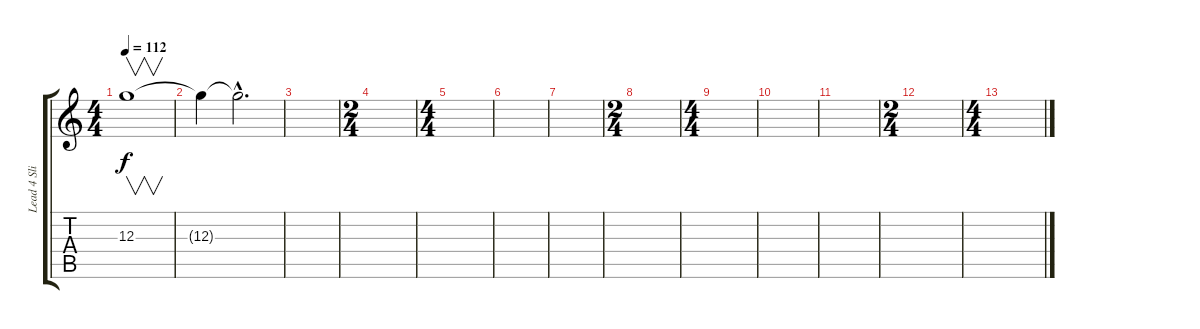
\track ("Lead 4 Slide" "Lead 4 Sli") {instrument electricguitarjazz}
\staff {score tabs}
\tuning (E4 B3 G3 D3 A2 E2) {hide}
\ts (4 4)
\tempo 112
\clef g2
\ks c
12.3.1{v dy f} |
12.3{t}.4 12.3{hac t}.2{d} |
|
\ts (2 4)
|
\ts (4 4)
|
|
|
\ts (2 4)
|
\ts (4 4)
|
|
|
\ts (2 4)
|
\ts (4 4)
